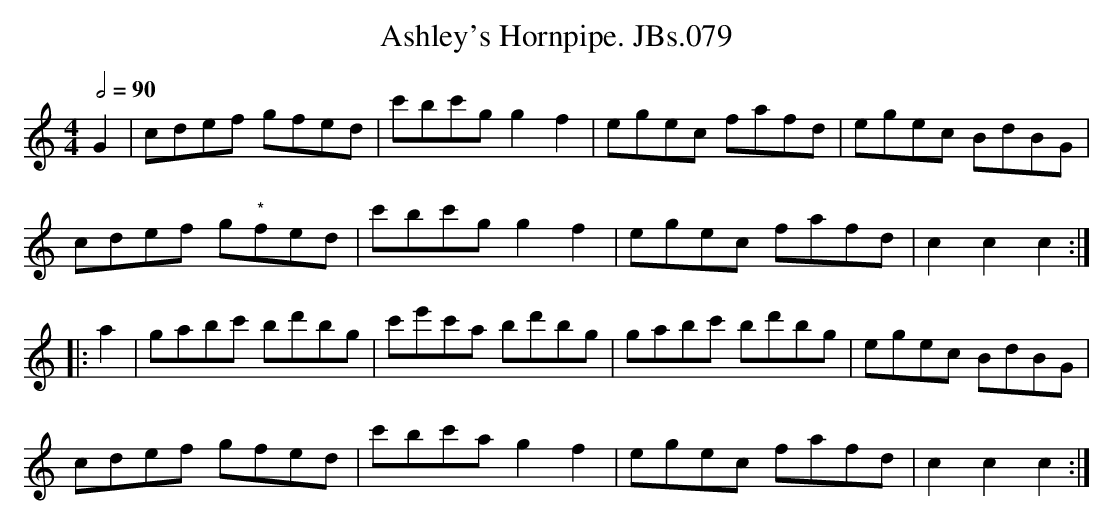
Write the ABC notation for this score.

X:1
T:Ashley's Hornpipe. JBs.079
L:1/8
M:4/4
Q:1/2=90
K:C
G2|cdef gfed|c'bc'g g2f2|egec fafd|egec BdBG|
cdef g"*"fed|c'bc'g g2f2|egec fafd|c2c2c2:|
|:a2|gabc' bd'bg|c'e'c'a bd'bg|gabc' bd'bg|egec BdBG|
cdef gfed|c'bc'a g2f2|egec fafd|c2c2c2:|
